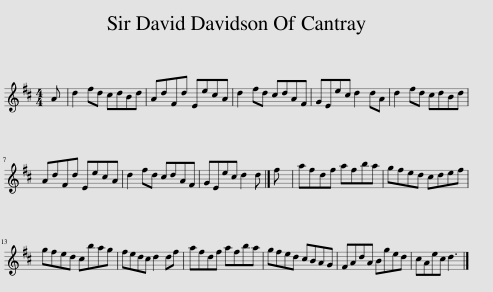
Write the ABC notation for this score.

X:1
L:1/8
M:4/4
I:linebreak $
K:D
V:1 treble
V:1
 A | d2 fd cdBd | AdFd EecA | d2 fd cdAF | GEec d2 dA | %5
 d2 fd cdBd |$ AdFd EecA | d2 fd cdAF | GEec d2 d |] f | %10
 afdf afba | gfed cdef |$ gfed cbag | fedc d2 df | afdf afba | %15
 gfed cBAG | FAdA Bged | cAec d3 |] %18
